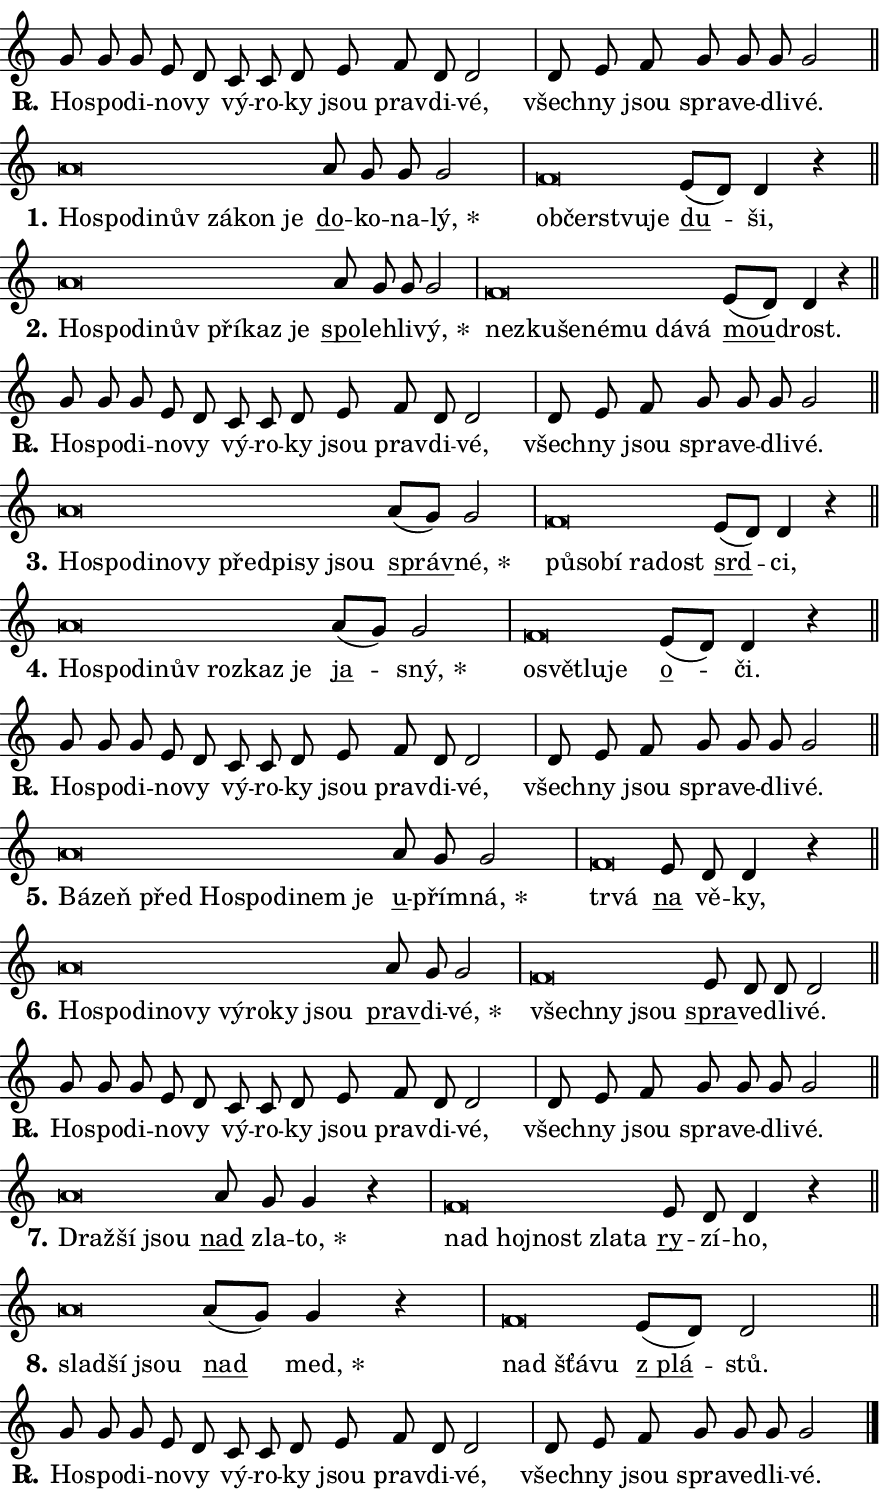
\version "2.24.0"
\header { tagline = "" }
\paper {
  indent = 0\cm
  top-margin = 0\cm
  right-margin = 0.13\cm % to fit lyric hyphens
  bottom-margin = 0\cm
  left-margin = 0\cm
  paper-width = 15\cm
  page-breaking = #ly:one-page-breaking
  system-system-spacing.basic-distance = #11
  score-system-spacing.basic-distance = #11
  ragged-last = ##f
}


%% Author: Thomas Morley
%% https://lists.gnu.org/archive/html/lilypond-user/2020-05/msg00002.html
#(define (line-position grob)
"Returns position of @var[grob} in current system:
   @code{'start}, if at first time-step
   @code{'end}, if at last time-step
   @code{'middle} otherwise
"
  (let* ((col (ly:item-get-column grob))
         (ln (ly:grob-object col 'left-neighbor))
         (rn (ly:grob-object col 'right-neighbor))
         (col-to-check-left (if (ly:grob? ln) ln col))
         (col-to-check-right (if (ly:grob? rn) rn col))
         (break-dir-left
           (and
             (ly:grob-property col-to-check-left 'non-musical #f)
             (ly:item-break-dir col-to-check-left)))
         (break-dir-right
           (and
             (ly:grob-property col-to-check-right 'non-musical #f)
             (ly:item-break-dir col-to-check-right))))
        (cond ((eqv? 1 break-dir-left) 'start)
              ((eqv? -1 break-dir-right) 'end)
              (else 'middle))))

#(define (tranparent-at-line-position vctor)
  (lambda (grob)
  "Relying on @code{line-position} select the relevant enry from @var{vctor}.
Used to determine transparency,"
    (case (line-position grob)
      ((end) (not (vector-ref vctor 0)))
      ((middle) (not (vector-ref vctor 1)))
      ((start) (not (vector-ref vctor 2))))))

noteHeadBreakVisibility =
#(define-music-function (break-visibility)(vector?)
"Makes @code{NoteHead}s transparent relying on @var{break-visibility}"
#{
  \override NoteHead.transparent =
    #(tranparent-at-line-position break-visibility)
#})

#(define delete-ledgers-for-transparent-note-heads
  (lambda (grob)
    "Reads whether a @code{NoteHead} is transparent.
If so this @code{NoteHead} is removed from @code{'note-heads} from
@var{grob}, which is supposed to be @code{LedgerLineSpanner}.
As a result ledgers are not printed for this @code{NoteHead}"
    (let* ((nhds-array (ly:grob-object grob 'note-heads))
           (nhds-list
             (if (ly:grob-array? nhds-array)
                 (ly:grob-array->list nhds-array)
                 '()))
           ;; Relies on the transparent-property being done before
           ;; Staff.LedgerLineSpanner.after-line-breaking is executed.
           ;; This is fragile ...
           (to-keep
             (remove
               (lambda (nhd)
                 (ly:grob-property nhd 'transparent #f))
               nhds-list)))
      ;; TODO find a better method to iterate over grob-arrays, similiar
      ;; to filter/remove etc for lists
      ;; For now rebuilt from scratch
      (set! (ly:grob-object grob 'note-heads)  '())
      (for-each
        (lambda (nhd)
          (ly:pointer-group-interface::add-grob grob 'note-heads nhd))
        to-keep))))

squashNotes = {
  \override NoteHead.X-extent = #'(-0.2 . 0.2)
  \override NoteHead.Y-extent = #'(-0.75 . 0)
  \override NoteHead.stencil =
    #(lambda (grob)
       (let ((pos (ly:grob-property grob 'staff-position)))
         (begin
           (if (< pos -7) (display "ERROR: Lower brevis then expected\n") (display ""))
           (if (<= pos -6) ly:text-interface::print ly:note-head::print))))
}
unSquashNotes = {
  \revert NoteHead.X-extent
  \revert NoteHead.Y-extent
  \revert NoteHead.stencil
}

hideNotes = \noteHeadBreakVisibility #begin-of-line-visible
unHideNotes = \noteHeadBreakVisibility #all-visible

% work-around for resetting accidentals
% https://lilypond.org/doc/v2.23/Documentation/notation/displaying-rhythms#unmetered-music
cadenzaMeasure = {
  \cadenzaOff
  \partial 1024 s1024
  \cadenzaOn
}

#(define-markup-command (accent layout props text) (markup?)
  "Underline accented syllable"
  (interpret-markup layout props
    #{\markup \override #'(offset . 4.3) \underline { #text }#}))

responsum = \markup \concat {
  "R" \hspace #-1.05 \path #0.1 #'((moveto 0 0.07) (lineto 0.9 0.8)) \hspace #0.05 "."
}

spaceSize = #0.6828661417322834 % exact space size for TeX Gyre Schola

\layout {
  \context {
    \Staff
    \remove "Time_signature_engraver"
    \override LedgerLineSpanner.after-line-breaking = #delete-ledgers-for-transparent-note-heads
  }
  \context {
    \Lyrics {
      \override LyricSpace.minimum-distance = \spaceSize
      \override LyricText.font-name = #"TeX Gyre Schola"
      \override LyricText.font-size = 1
      \override StanzaNumber.font-name = #"TeX Gyre Schola Bold"
      \override StanzaNumber.font-size = 1
    }
  }
  \context {
    \Score 
    \override NoteHead.text =
      #(lambda (grob) 
        (let ((pos (ly:grob-property grob 'staff-position)))
          #{\markup {
            \combine
              \halign #-0.55 \raise #(if (= pos -6) 0 0.5) \override #'(thickness . 2) \draw-line #'(3.2 . 0)
              \musicglyph "noteheads.sM1"
          }#}))
  }
}

% magnetic-lyrics.ily
%
%   written by
%     Jean Abou Samra <jean@abou-samra.fr>
%     Werner Lemberg <wl@gnu.org>
%
%   adapted by
%     Jiri Hon <jiri.hon@gmail.com>
%
% Version 2022-Apr-15

% https://www.mail-archive.com/lilypond-user@gnu.org/msg149350.html

#(define (Left_hyphen_pointer_engraver context)
   "Collect syllable-hyphen-syllable occurrences in lyrics and store
them in properties.  This engraver only looks to the left.  For
example, if the lyrics input is @code{foo -- bar}, it does the
following.

@itemize @bullet
@item
Set the @code{text} property of the @code{LyricHyphen} grob between
@q{foo} and @q{bar} to @code{foo}.

@item
Set the @code{left-hyphen} property of the @code{LyricText} grob with
text @q{foo} to the @code{LyricHyphen} grob between @q{foo} and
@q{bar}.
@end itemize

Use this auxiliary engraver in combination with the
@code{lyric-@/text::@/apply-@/magnetic-@/offset!} hook."
   (let ((hyphen #f)
         (text #f))
     (make-engraver
      (acknowledgers
       ((lyric-syllable-interface engraver grob source-engraver)
        (set! text grob)))
      (end-acknowledgers
       ((lyric-hyphen-interface engraver grob source-engraver)
        ;(when (not (grob::has-interface grob 'lyric-space-interface))
          (set! hyphen grob)));)
      ((stop-translation-timestep engraver)
       (when (and text hyphen)
         (ly:grob-set-object! text 'left-hyphen hyphen))
       (set! text #f)
       (set! hyphen #f)))))

#(define (lyric-text::apply-magnetic-offset! grob)
   "If the space between two syllables is less than the value in
property @code{LyricText@/.details@/.squash-threshold}, move the right
syllable to the left so that it gets concatenated with the left
syllable.

Use this function as a hook for
@code{LyricText@/.after-@/line-@/breaking} if the
@code{Left_@/hyphen_@/pointer_@/engraver} is active."
   (let ((hyphen (ly:grob-object grob 'left-hyphen #f)))
     (when hyphen
       (let ((left-text (ly:spanner-bound hyphen LEFT)))
         (when (grob::has-interface left-text 'lyric-syllable-interface)
           (let* ((common (ly:grob-common-refpoint grob left-text X))
                  (this-x-ext (ly:grob-extent grob common X))
                  (left-x-ext
                   (begin
                     ;; Trigger magnetism for left-text.
                     (ly:grob-property left-text 'after-line-breaking)
                     (ly:grob-extent left-text common X)))
                  ;; `delta` is the gap width between two syllables.
                  (delta (- (interval-start this-x-ext)
                            (interval-end left-x-ext)))
                  (details (ly:grob-property grob 'details))
                  (threshold (assoc-get 'squash-threshold details 0.2)))
             (when (< delta threshold)
               (let* (;; We have to manipulate the input text so that
                      ;; ligatures crossing syllable boundaries are not
                      ;; disabled.  For languages based on the Latin
                      ;; script this is essentially a beautification.
                      ;; However, for non-Western scripts it can be a
                      ;; necessity.
                      (lt (ly:grob-property left-text 'text))
                      (rt (ly:grob-property grob 'text))
                      (is-space (grob::has-interface hyphen 'lyric-space-interface))
                      (space (if is-space " " ""))
                      (extra-delta (if is-space spaceSize 0))
                      ;; Append new syllable.
                      (ltrt-space (if (and (string? lt) (string? rt))
                                (string-append lt space rt)
                                (make-concat-markup (list lt space rt))))
                      ;; Right-align `ltrt` to the right side.
                      (ltrt-space-markup (grob-interpret-markup
                               grob
                               (make-translate-markup
                                (cons (interval-length this-x-ext) 0)
                                (make-right-align-markup ltrt-space)))))
                 (begin
                   ;; Don't print `left-text`.
                   (ly:grob-set-property! left-text 'stencil #f)
                   ;; Set text and stencil (which holds all collected
                   ;; syllables so far) and shift it to the left.
                   (ly:grob-set-property! grob 'text ltrt-space)
                   (ly:grob-set-property! grob 'stencil ltrt-space-markup)
                   (ly:grob-translate-axis! grob (- (- delta extra-delta)) X))))))))))


#(define (lyric-hyphen::displace-bounds-first grob)
   ;; Make very sure this callback isn't triggered too early.
   (let ((left (ly:spanner-bound grob LEFT))
         (right (ly:spanner-bound grob RIGHT)))
     (ly:grob-property left 'after-line-breaking)
     (ly:grob-property right 'after-line-breaking)
     (ly:lyric-hyphen::print grob)))

squashThreshold = #0.4

\layout {
  \context {
    \Lyrics
    \consists #Left_hyphen_pointer_engraver
    \override LyricText.after-line-breaking =
      #lyric-text::apply-magnetic-offset!
    \override LyricHyphen.stencil = #lyric-hyphen::displace-bounds-first
    \override LyricText.details.squash-threshold = \squashThreshold
    \override LyricHyphen.minimum-distance = 0
    \override LyricHyphen.minimum-length = \squashThreshold
  }
}

squashText = \override LyricText.details.squash-threshold = 9999
unSquashText = \override LyricText.details.squash-threshold = \squashThreshold

leftText = \override LyricText.self-alignment-X = #LEFT
unLeftText = \revert LyricText.self-alignment-X

starOffset = #(lambda (grob) 
                (let ((x_offset (ly:self-alignment-interface::aligned-on-x-parent grob)))
                  (if (= x_offset 0) 0 (+ x_offset 1.2))))

star = #(define-music-function (syllable)(string?)
"Append star separator at the end of a syllable"
#{
  \once \override LyricText.X-offset = #starOffset
  \lyricmode { \markup {
    #syllable
    \override #'((font-name . "TeX Gyre Schola Bold")) \hspace #0.2 \lower #0.65 \larger "*"
  } }
#})

starAccent = #(define-music-function (syllable)(string?)
"Append star separator at the end of a syllable and make accent"
#{
  \once \override LyricText.X-offset = #starOffset
  \lyricmode { \markup {
    \accent #syllable
    \override #'((font-name . "TeX Gyre Schola Bold")) \hspace #0.2 \lower #0.65 \larger "*"
  } }
#})

breath = #(define-music-function (syllable)(string?)
"Append breathing indicator at the end of a syllable"
#{
  \lyricmode { \markup { #syllable "+" } }
#})

optionalBreath = #(define-music-function (syllable)(string?)
"Append optional breathing indicator at the end of a syllable"
#{
  \lyricmode { \markup { #syllable "(+)" } }
#})


\score {
    <<
        \new Voice = "melody" { \cadenzaOn \key c \major \relative { g'8 g g e d \bar "" c c d e \bar "" f d d2 \cadenzaMeasure \bar "|" d8 e f \bar "" g g g g2 \cadenzaMeasure \bar "||" \break } }
        \new Lyrics \lyricsto "melody" { \lyricmode { \set stanza = \responsum
Ho -- spo -- di -- no -- vy vý -- ro -- ky jsou prav -- di -- vé, všech -- ny jsou spra -- ve -- dli -- vé. } }
    >>
    \layout {}
}

\score {
    <<
        \new Voice = "melody" { \cadenzaOn \key c \major \relative { \squashNotes a'\breve*1/16 \hideNotes \breve*1/16 \bar "" \breve*1/16 \bar "" \breve*1/16 \bar "" \breve*1/16 \bar "" \breve*1/16 \breve*1/16 \bar "" \unHideNotes \unSquashNotes \bar "" a8 g g g2 \cadenzaMeasure \bar "|" \squashNotes f\breve*1/16 \hideNotes \breve*1/16 \bar "" \breve*1/16 \breve*1/16 \bar "" \unHideNotes \unSquashNotes \bar "" e8[( d)] d4 r \cadenzaMeasure \bar "||" \break } }
        \new Lyrics \lyricsto "melody" { \lyricmode { \set stanza = "1."
\leftText Ho -- \squashText spo -- di -- nův zá -- kon je \unLeftText \unSquashText \markup \accent do -- ko -- na -- \star lý, \leftText ob -- \squashText čerst -- vu -- je \unLeftText \unSquashText \markup \accent du -- ši, } }
    >>
    \layout {}
}

\score {
    <<
        \new Voice = "melody" { \cadenzaOn \key c \major \relative { \squashNotes a'\breve*1/16 \hideNotes \breve*1/16 \bar "" \breve*1/16 \bar "" \breve*1/16 \bar "" \breve*1/16 \bar "" \breve*1/16 \breve*1/16 \bar "" \unHideNotes \unSquashNotes \bar "" a8 g g g2 \cadenzaMeasure \bar "|" \squashNotes f\breve*1/16 \hideNotes \breve*1/16 \bar "" \breve*1/16 \bar "" \breve*1/16 \bar "" \breve*1/16 \bar "" \breve*1/16 \breve*1/16 \bar "" \unHideNotes \unSquashNotes \bar "" e8[( d)] d4 r \cadenzaMeasure \bar "||" \break } }
        \new Lyrics \lyricsto "melody" { \lyricmode { \set stanza = "2."
\leftText Ho -- \squashText spo -- di -- nův pří -- kaz je \unLeftText \unSquashText \markup \accent spo -- leh -- li -- \star vý, \leftText ne -- \squashText zku -- še -- né -- mu dá -- vá \unLeftText \unSquashText \markup \accent mou -- drost. } }
    >>
    \layout {}
}

\score {
    <<
        \new Voice = "melody" { \cadenzaOn \key c \major \relative { g'8 g g e d \bar "" c c d e \bar "" f d d2 \cadenzaMeasure \bar "|" d8 e f \bar "" g g g g2 \cadenzaMeasure \bar "||" \break } }
        \new Lyrics \lyricsto "melody" { \lyricmode { \set stanza = \responsum
Ho -- spo -- di -- no -- vy vý -- ro -- ky jsou prav -- di -- vé, všech -- ny jsou spra -- ve -- dli -- vé. } }
    >>
    \layout {}
}

\score {
    <<
        \new Voice = "melody" { \cadenzaOn \key c \major \relative { \squashNotes a'\breve*1/16 \hideNotes \breve*1/16 \bar "" \breve*1/16 \bar "" \breve*1/16 \bar "" \breve*1/16 \bar "" \breve*1/16 \bar "" \breve*1/16 \bar "" \breve*1/16 \breve*1/16 \bar "" \unHideNotes \unSquashNotes \bar "" a8[( g)] g2 \cadenzaMeasure \bar "|" \squashNotes f\breve*1/16 \hideNotes \breve*1/16 \bar "" \breve*1/16 \bar "" \breve*1/16 \breve*1/16 \bar "" \unHideNotes \unSquashNotes \bar "" e8[( d)] d4 r \cadenzaMeasure \bar "||" \break } }
        \new Lyrics \lyricsto "melody" { \lyricmode { \set stanza = "3."
\leftText Ho -- \squashText spo -- di -- no -- vy před -- pi -- sy jsou \unLeftText \unSquashText \markup \accent správ -- \star né, \leftText pů -- \squashText so -- bí ra -- dost \unLeftText \unSquashText \markup \accent srd -- ci, } }
    >>
    \layout {}
}

\score {
    <<
        \new Voice = "melody" { \cadenzaOn \key c \major \relative { \squashNotes a'\breve*1/16 \hideNotes \breve*1/16 \bar "" \breve*1/16 \bar "" \breve*1/16 \bar "" \breve*1/16 \bar "" \breve*1/16 \breve*1/16 \bar "" \unHideNotes \unSquashNotes \bar "" a8[( g)] g2 \cadenzaMeasure \bar "|" \squashNotes f\breve*1/16 \hideNotes \breve*1/16 \bar "" \breve*1/16 \breve*1/16 \bar "" \unHideNotes \unSquashNotes \bar "" e8[( d)] d4 r \cadenzaMeasure \bar "||" \break } }
        \new Lyrics \lyricsto "melody" { \lyricmode { \set stanza = "4."
\leftText Ho -- \squashText spo -- di -- nův roz -- kaz je \unLeftText \unSquashText \markup \accent ja -- \star sný, \leftText o -- \squashText svět -- lu -- je \unLeftText \unSquashText \markup \accent o -- či. } }
    >>
    \layout {}
}

\score {
    <<
        \new Voice = "melody" { \cadenzaOn \key c \major \relative { g'8 g g e d \bar "" c c d e \bar "" f d d2 \cadenzaMeasure \bar "|" d8 e f \bar "" g g g g2 \cadenzaMeasure \bar "||" \break } }
        \new Lyrics \lyricsto "melody" { \lyricmode { \set stanza = \responsum
Ho -- spo -- di -- no -- vy vý -- ro -- ky jsou prav -- di -- vé, všech -- ny jsou spra -- ve -- dli -- vé. } }
    >>
    \layout {}
}

\score {
    <<
        \new Voice = "melody" { \cadenzaOn \key c \major \relative { \squashNotes a'\breve*1/16 \hideNotes \breve*1/16 \bar "" \breve*1/16 \bar "" \breve*1/16 \bar "" \breve*1/16 \bar "" \breve*1/16 \bar "" \breve*1/16 \breve*1/16 \bar "" \unHideNotes \unSquashNotes \bar "" a8 g g2 \cadenzaMeasure \bar "|" \squashNotes f\breve*1/16 \hideNotes \breve*1/16 \bar "" \unHideNotes \unSquashNotes \bar "" e8 d d4 r \cadenzaMeasure \bar "||" \break } }
        \new Lyrics \lyricsto "melody" { \lyricmode { \set stanza = "5."
\leftText Bá -- \squashText zeň před Ho -- spo -- di -- nem je \unLeftText \unSquashText \markup \accent u -- přím -- \star ná, \leftText tr -- \squashText vá \unLeftText \unSquashText \markup \accent na vě -- ky, } }
    >>
    \layout {}
}

\score {
    <<
        \new Voice = "melody" { \cadenzaOn \key c \major \relative { \squashNotes a'\breve*1/16 \hideNotes \breve*1/16 \bar "" \breve*1/16 \bar "" \breve*1/16 \bar "" \breve*1/16 \bar "" \breve*1/16 \bar "" \breve*1/16 \bar "" \breve*1/16 \breve*1/16 \bar "" \unHideNotes \unSquashNotes \bar "" a8 g g2 \cadenzaMeasure \bar "|" \squashNotes f\breve*1/16 \hideNotes \breve*1/16 \breve*1/16 \bar "" \unHideNotes \unSquashNotes \bar "" e8 d d d2 \cadenzaMeasure \bar "||" \break } }
        \new Lyrics \lyricsto "melody" { \lyricmode { \set stanza = "6."
\leftText Ho -- \squashText spo -- di -- no -- vy vý -- ro -- ky jsou \unLeftText \unSquashText \markup \accent prav -- di -- \star vé, \leftText všech -- \squashText ny jsou \unLeftText \unSquashText \markup \accent spra -- ve -- dli -- vé. } }
    >>
    \layout {}
}

\score {
    <<
        \new Voice = "melody" { \cadenzaOn \key c \major \relative { g'8 g g e d \bar "" c c d e \bar "" f d d2 \cadenzaMeasure \bar "|" d8 e f \bar "" g g g g2 \cadenzaMeasure \bar "||" \break } }
        \new Lyrics \lyricsto "melody" { \lyricmode { \set stanza = \responsum
Ho -- spo -- di -- no -- vy vý -- ro -- ky jsou prav -- di -- vé, všech -- ny jsou spra -- ve -- dli -- vé. } }
    >>
    \layout {}
}

\score {
    <<
        \new Voice = "melody" { \cadenzaOn \key c \major \relative { \squashNotes a'\breve*1/16 \hideNotes \breve*1/16 \breve*1/16 \bar "" \unHideNotes \unSquashNotes \bar "" a8 g g4 r \cadenzaMeasure \bar "|" \squashNotes f\breve*1/16 \hideNotes \breve*1/16 \bar "" \breve*1/16 \bar "" \breve*1/16 \breve*1/16 \bar "" \unHideNotes \unSquashNotes \bar "" e8 d d4 r \cadenzaMeasure \bar "||" \break } }
        \new Lyrics \lyricsto "melody" { \lyricmode { \set stanza = "7."
\leftText Draž -- \squashText ší jsou \unLeftText \unSquashText \markup \accent nad zla -- \star to, \leftText nad \squashText hoj -- nost zla -- ta \unLeftText \unSquashText \markup \accent ry -- zí -- ho, } }
    >>
    \layout {}
}

\score {
    <<
        \new Voice = "melody" { \cadenzaOn \key c \major \relative { \squashNotes a'\breve*1/16 \hideNotes \breve*1/16 \breve*1/16 \bar "" \unHideNotes \unSquashNotes \bar "" a8[( g)] g4 r \cadenzaMeasure \bar "|" \squashNotes f\breve*1/16 \hideNotes \breve*1/16 \breve*1/16 \bar "" \unHideNotes \unSquashNotes \bar "" e8[( d)] d2 \cadenzaMeasure \bar "||" \break } }
        \new Lyrics \lyricsto "melody" { \lyricmode { \set stanza = "8."
\leftText slad -- \squashText ší jsou \unLeftText \unSquashText \markup \accent nad \star med, \leftText nad \squashText šťá -- vu \unLeftText \unSquashText \markup \accent "z plá" -- stů. } }
    >>
    \layout {}
}

\score {
    <<
        \new Voice = "melody" { \cadenzaOn \key c \major \relative { g'8 g g e d \bar "" c c d e \bar "" f d d2 \cadenzaMeasure \bar "|" d8 e f \bar "" g g g g2 \cadenzaMeasure \bar "||" \break } \bar "|." }
        \new Lyrics \lyricsto "melody" { \lyricmode { \set stanza = \responsum
Ho -- spo -- di -- no -- vy vý -- ro -- ky jsou prav -- di -- vé, všech -- ny jsou spra -- ve -- dli -- vé. } }
    >>
    \layout {}
}
